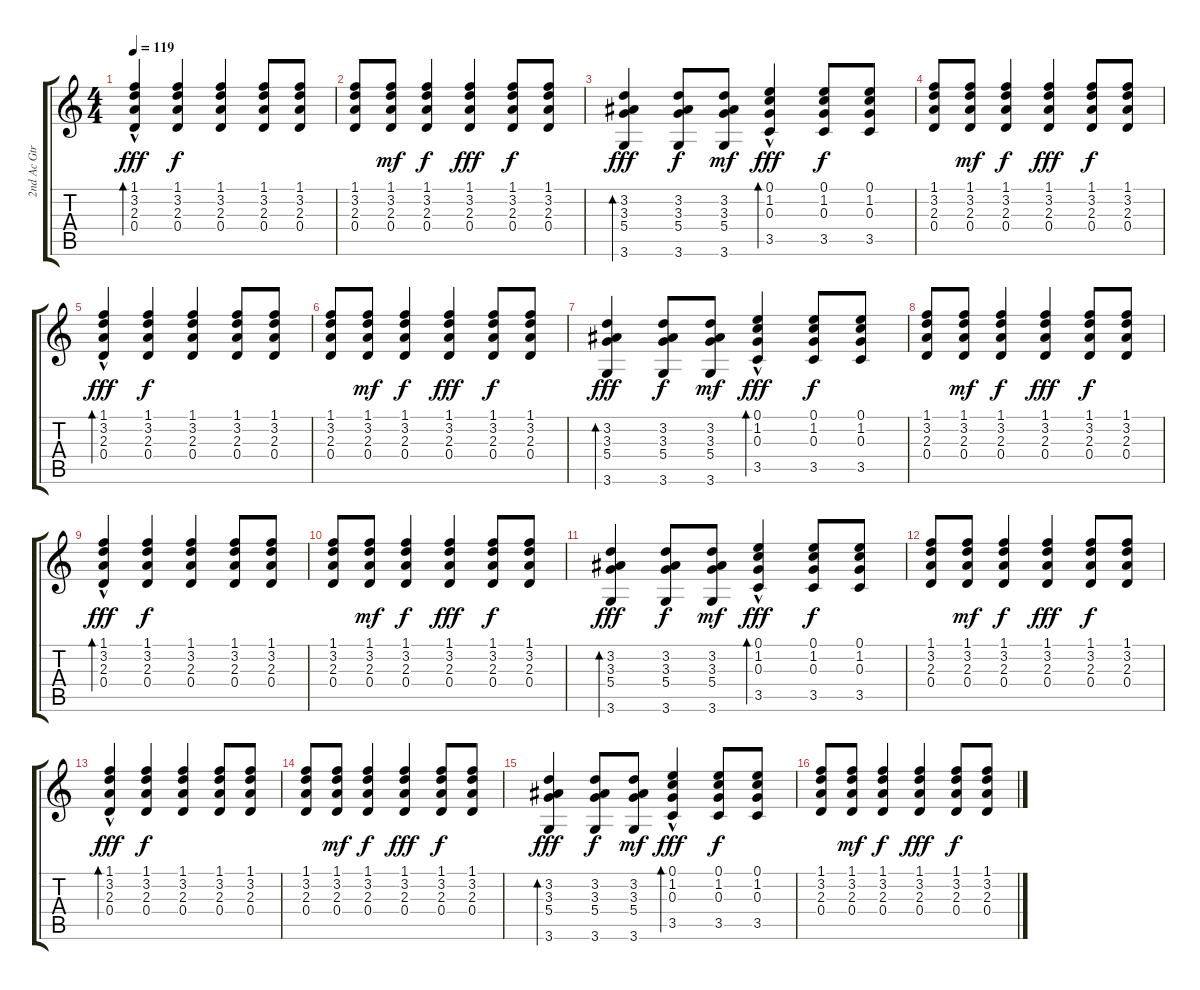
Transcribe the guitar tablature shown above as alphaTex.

\track ("2nd Ac Gtr" "2nd Ac Gtr") {instrument acousticguitarsteel}
\staff {score tabs}
\tuning (E4 B3 G3 D3 A2 E2) {hide}
\ts (4 4)
\tempo 119
\clef g2
\ks c
(1.1 3.2 2.3{hac} 0.4).4{bd 30 dy fff} (1.1 3.2 2.3 0.4).4{dy f} (1.1 3.2 2.3 0.4).4 (1.1 3.2 2.3 0.4).8 (1.1 3.2 2.3 0.4).8 |
(1.1 3.2 2.3 0.4).8 (1.1 3.2 2.3 0.4).8{dy mf} (1.1 3.2 2.3 0.4).4{dy f} (1.1 3.2 2.3 0.4).4{dy fff} (1.1 3.2 2.3 0.4).8{dy f} (1.1 3.2 2.3 0.4).8 |
(3.2 3.3 5.4 3.6).4{bd 30 dy fff} (3.2 3.3 5.4 3.6).8{dy f} (3.2 3.3 5.4 3.6).8{dy mf} (0.1 1.2 0.3{hac} 3.5).4{bd 30 dy fff} (0.1 1.2 0.3 3.5).8{dy f} (0.1 1.2 0.3 3.5).8 |
(1.1 3.2 2.3 0.4).8 (1.1 3.2 2.3 0.4).8{dy mf} (1.1 3.2 2.3 0.4).4{dy f} (1.1 3.2 2.3 0.4).4{dy fff} (1.1 3.2 2.3 0.4).8{dy f} (1.1 3.2 2.3 0.4).8 |
(1.1 3.2 2.3{hac} 0.4).4{bd 30 dy fff} (1.1 3.2 2.3 0.4).4{dy f} (1.1 3.2 2.3 0.4).4 (1.1 3.2 2.3 0.4).8 (1.1 3.2 2.3 0.4).8 |
(1.1 3.2 2.3 0.4).8 (1.1 3.2 2.3 0.4).8{dy mf} (1.1 3.2 2.3 0.4).4{dy f} (1.1 3.2 2.3 0.4).4{dy fff} (1.1 3.2 2.3 0.4).8{dy f} (1.1 3.2 2.3 0.4).8 |
(3.2 3.3 5.4 3.6).4{bd 30 dy fff} (3.2 3.3 5.4 3.6).8{dy f} (3.2 3.3 5.4 3.6).8{dy mf} (0.1 1.2 0.3{hac} 3.5).4{bd 30 dy fff} (0.1 1.2 0.3 3.5).8{dy f} (0.1 1.2 0.3 3.5).8 |
(1.1 3.2 2.3 0.4).8 (1.1 3.2 2.3 0.4).8{dy mf} (1.1 3.2 2.3 0.4).4{dy f} (1.1 3.2 2.3 0.4).4{dy fff} (1.1 3.2 2.3 0.4).8{dy f} (1.1 3.2 2.3 0.4).8 |
(1.1 3.2 2.3{hac} 0.4).4{bd 30 dy fff} (1.1 3.2 2.3 0.4).4{dy f} (1.1 3.2 2.3 0.4).4 (1.1 3.2 2.3 0.4).8 (1.1 3.2 2.3 0.4).8 |
(1.1 3.2 2.3 0.4).8 (1.1 3.2 2.3 0.4).8{dy mf} (1.1 3.2 2.3 0.4).4{dy f} (1.1 3.2 2.3 0.4).4{dy fff} (1.1 3.2 2.3 0.4).8{dy f} (1.1 3.2 2.3 0.4).8 |
(3.2 3.3 5.4 3.6).4{bd 30 dy fff} (3.2 3.3 5.4 3.6).8{dy f} (3.2 3.3 5.4 3.6).8{dy mf} (0.1 1.2 0.3{hac} 3.5).4{bd 30 dy fff} (0.1 1.2 0.3 3.5).8{dy f} (0.1 1.2 0.3 3.5).8 |
(1.1 3.2 2.3 0.4).8 (1.1 3.2 2.3 0.4).8{dy mf} (1.1 3.2 2.3 0.4).4{dy f} (1.1 3.2 2.3 0.4).4{dy fff} (1.1 3.2 2.3 0.4).8{dy f} (1.1 3.2 2.3 0.4).8 |
(1.1 3.2 2.3{hac} 0.4).4{bd 30 dy fff} (1.1 3.2 2.3 0.4).4{dy f} (1.1 3.2 2.3 0.4).4 (1.1 3.2 2.3 0.4).8 (1.1 3.2 2.3 0.4).8 |
(1.1 3.2 2.3 0.4).8 (1.1 3.2 2.3 0.4).8{dy mf} (1.1 3.2 2.3 0.4).4{dy f} (1.1 3.2 2.3 0.4).4{dy fff} (1.1 3.2 2.3 0.4).8{dy f} (1.1 3.2 2.3 0.4).8 |
(3.2 3.3 5.4 3.6).4{bd 30 dy fff} (3.2 3.3 5.4 3.6).8{dy f} (3.2 3.3 5.4 3.6).8{dy mf} (0.1 1.2 0.3{hac} 3.5).4{bd 30 dy fff} (0.1 1.2 0.3 3.5).8{dy f} (0.1 1.2 0.3 3.5).8 |
(1.1 3.2 2.3 0.4).8 (1.1 3.2 2.3 0.4).8{dy mf} (1.1 3.2 2.3 0.4).4{dy f} (1.1 3.2 2.3 0.4).4{dy fff} (1.1 3.2 2.3 0.4).8{dy f} (1.1 3.2 2.3 0.4).8
